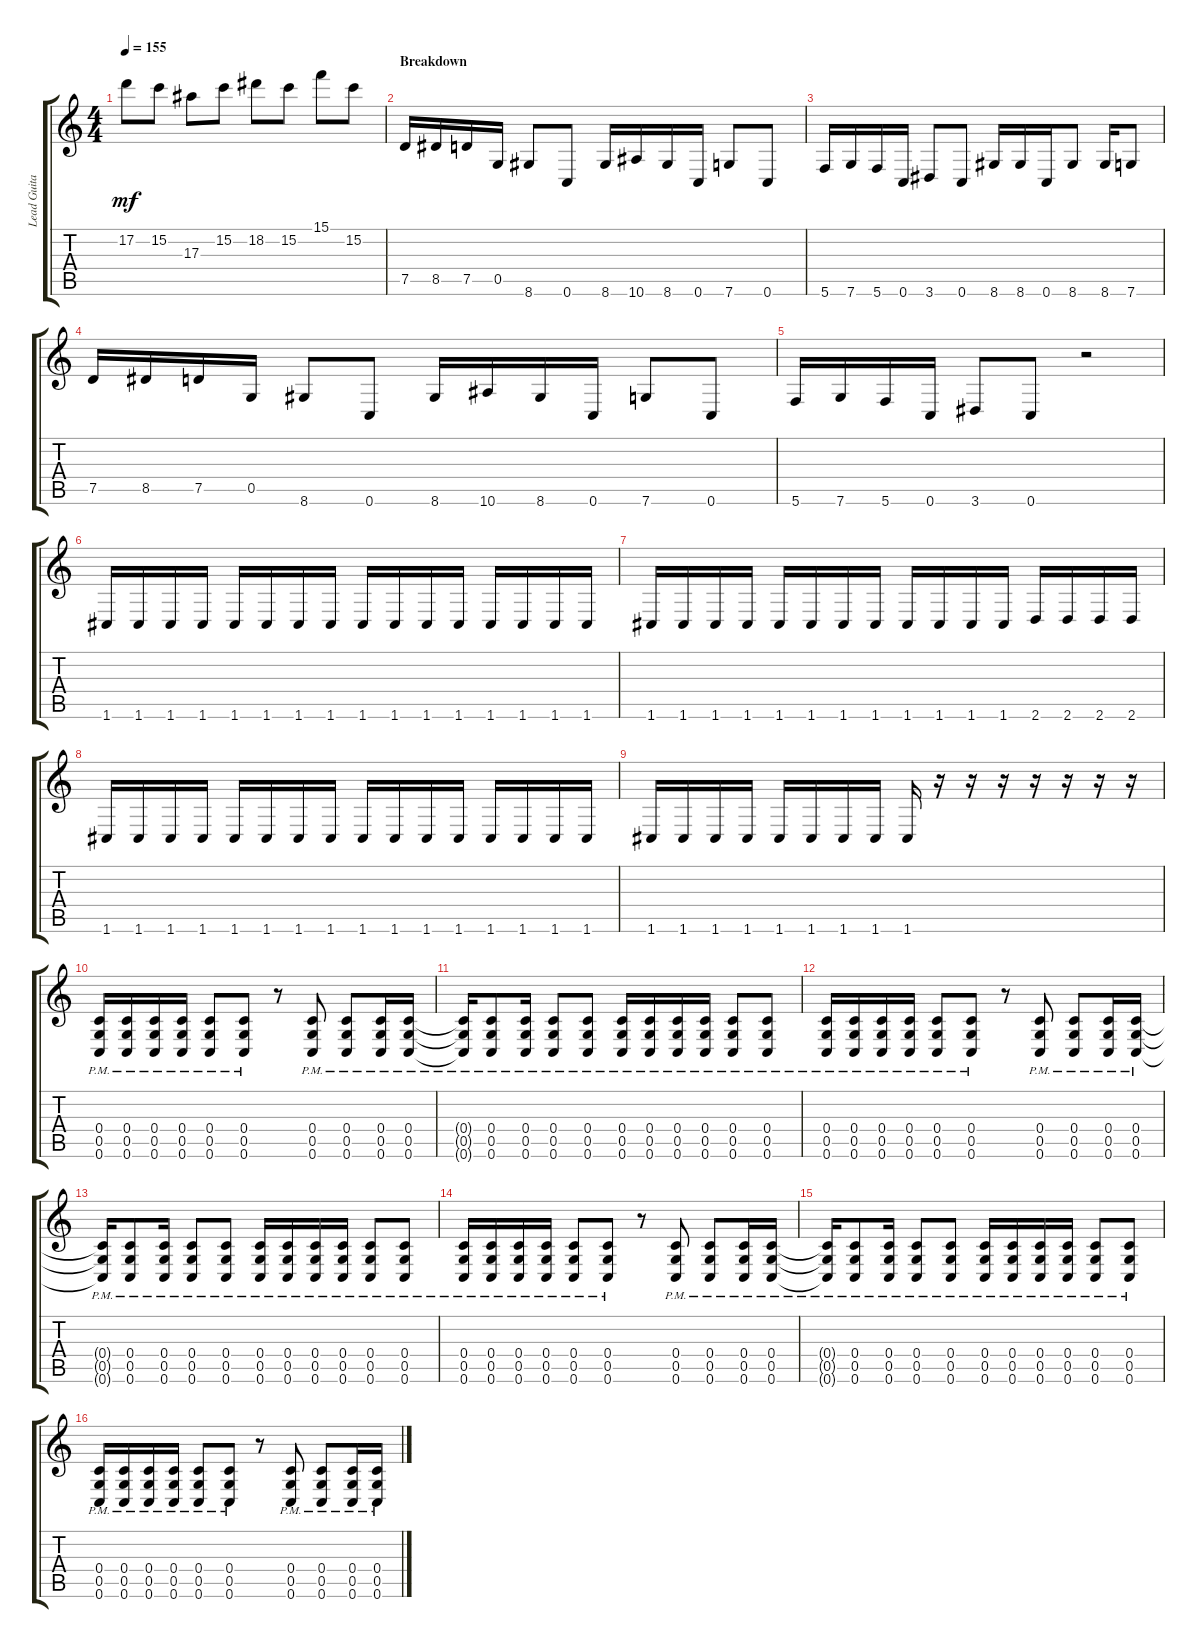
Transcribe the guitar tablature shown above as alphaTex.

\track ("Lead Guitar" "Lead Guita") {instrument distortionguitar}
\staff {score tabs}
\tuning (D4 A3 F3 C3 G2 C2) {hide}
\ts (4 4)
\tempo 155
\clef g2
\ks c
17.2.8{dy mf} 15.2.8 17.3.8 15.2.8 18.2.8 15.2.8 15.1.8 15.2.8 |
\section ("" "Breakdown")
7.5.16 8.5.16 7.5.16 0.5.16 8.6.8 0.6.8 8.6.16 10.6.16 8.6.16 0.6.16 7.6.8 0.6.8 |
5.6.16 7.6.16 5.6.16 0.6.16 3.6.8 0.6.8 8.6.16 8.6.16 0.6.16 8.6.8 8.6.16 7.6.8 |
7.5.16 8.5.16 7.5.16 0.5.16 8.6.8 0.6.8 8.6.16 10.6.16 8.6.16 0.6.16 7.6.8 0.6.8 |
5.6.16 7.6.16 5.6.16 0.6.16 3.6.8 0.6.8 r.2 |
1.6.16 1.6.16 1.6.16 1.6.16 1.6.16 1.6.16 1.6.16 1.6.16 1.6.16 1.6.16 1.6.16 1.6.16 1.6.16 1.6.16 1.6.16 1.6.16 |
1.6.16 1.6.16 1.6.16 1.6.16 1.6.16 1.6.16 1.6.16 1.6.16 1.6.16 1.6.16 1.6.16 1.6.16 2.6.16 2.6.16 2.6.16 2.6.16 |
1.6.16 1.6.16 1.6.16 1.6.16 1.6.16 1.6.16 1.6.16 1.6.16 1.6.16 1.6.16 1.6.16 1.6.16 1.6.16 1.6.16 1.6.16 1.6.16 |
1.6.16 1.6.16 1.6.16 1.6.16 1.6.16 1.6.16 1.6.16 1.6.16 1.6.16 r.16 r.16 r.16 r.16 r.16 r.16 r.16 |
(0.4{pm} 0.5{pm} 0.6{pm}).16 (0.4{pm} 0.5{pm} 0.6{pm}).16 (0.4{pm} 0.5{pm} 0.6{pm}).16 (0.4{pm} 0.5{pm} 0.6{pm}).16 (0.4{pm} 0.5{pm} 0.6{pm}).8 (0.4{pm} 0.5{pm} 0.6{pm}).8 r.8 (0.4{pm} 0.5{pm} 0.6{pm}).8 (0.4{pm} 0.5{pm} 0.6{pm}).8 (0.4{pm} 0.5{pm} 0.6{pm}).16 (0.4{pm} 0.5{pm} 0.6{pm}).16 |
(0.4{pm t} 0.5{pm t} 0.6{pm t}).16 (0.4{pm} 0.5{pm} 0.6{pm}).8 (0.4{pm} 0.5{pm} 0.6{pm}).16 (0.4{pm} 0.5{pm} 0.6{pm}).8 (0.4{pm} 0.5{pm} 0.6{pm}).8 (0.4{pm} 0.5{pm} 0.6{pm}).16 (0.4{pm} 0.5{pm} 0.6{pm}).16 (0.4{pm} 0.5{pm} 0.6{pm}).16 (0.4{pm} 0.5{pm} 0.6{pm}).16 (0.4{pm} 0.5{pm} 0.6{pm}).8 (0.4{pm} 0.5{pm} 0.6{pm}).8 |
(0.4{pm} 0.5{pm} 0.6{pm}).16 (0.4{pm} 0.5{pm} 0.6{pm}).16 (0.4{pm} 0.5{pm} 0.6{pm}).16 (0.4{pm} 0.5{pm} 0.6{pm}).16 (0.4{pm} 0.5{pm} 0.6{pm}).8 (0.4{pm} 0.5{pm} 0.6{pm}).8 r.8 (0.4{pm} 0.5{pm} 0.6{pm}).8 (0.4{pm} 0.5{pm} 0.6{pm}).8 (0.4{pm} 0.5{pm} 0.6{pm}).16 (0.4{pm} 0.5{pm} 0.6{pm}).16 |
(0.4{pm t} 0.5{pm t} 0.6{pm t}).16 (0.4{pm} 0.5{pm} 0.6{pm}).8 (0.4{pm} 0.5{pm} 0.6{pm}).16 (0.4{pm} 0.5{pm} 0.6{pm}).8 (0.4{pm} 0.5{pm} 0.6{pm}).8 (0.4{pm} 0.5{pm} 0.6{pm}).16 (0.4{pm} 0.5{pm} 0.6{pm}).16 (0.4{pm} 0.5{pm} 0.6{pm}).16 (0.4{pm} 0.5{pm} 0.6{pm}).16 (0.4{pm} 0.5{pm} 0.6{pm}).8 (0.4{pm} 0.5{pm} 0.6{pm}).8 |
(0.4{pm} 0.5{pm} 0.6{pm}).16 (0.4{pm} 0.5{pm} 0.6{pm}).16 (0.4{pm} 0.5{pm} 0.6{pm}).16 (0.4{pm} 0.5{pm} 0.6{pm}).16 (0.4{pm} 0.5{pm} 0.6{pm}).8 (0.4{pm} 0.5{pm} 0.6{pm}).8 r.8 (0.4{pm} 0.5{pm} 0.6{pm}).8 (0.4{pm} 0.5{pm} 0.6{pm}).8 (0.4{pm} 0.5{pm} 0.6{pm}).16 (0.4{pm} 0.5{pm} 0.6{pm}).16 |
(0.4{pm t} 0.5{pm t} 0.6{pm t}).16 (0.4{pm} 0.5{pm} 0.6{pm}).8 (0.4{pm} 0.5{pm} 0.6{pm}).16 (0.4{pm} 0.5{pm} 0.6{pm}).8 (0.4{pm} 0.5{pm} 0.6{pm}).8 (0.4{pm} 0.5{pm} 0.6{pm}).16 (0.4{pm} 0.5{pm} 0.6{pm}).16 (0.4{pm} 0.5{pm} 0.6{pm}).16 (0.4{pm} 0.5{pm} 0.6{pm}).16 (0.4{pm} 0.5{pm} 0.6{pm}).8 (0.4{pm} 0.5{pm} 0.6{pm}).8 |
(0.4{pm} 0.5{pm} 0.6{pm}).16 (0.4{pm} 0.5{pm} 0.6{pm}).16 (0.4{pm} 0.5{pm} 0.6{pm}).16 (0.4{pm} 0.5{pm} 0.6{pm}).16 (0.4{pm} 0.5{pm} 0.6{pm}).8 (0.4{pm} 0.5{pm} 0.6{pm}).8 r.8 (0.4{pm} 0.5{pm} 0.6{pm}).8 (0.4{pm} 0.5{pm} 0.6{pm}).8 (0.4{pm} 0.5{pm} 0.6{pm}).16 (0.4{pm} 0.5{pm} 0.6{pm}).16
